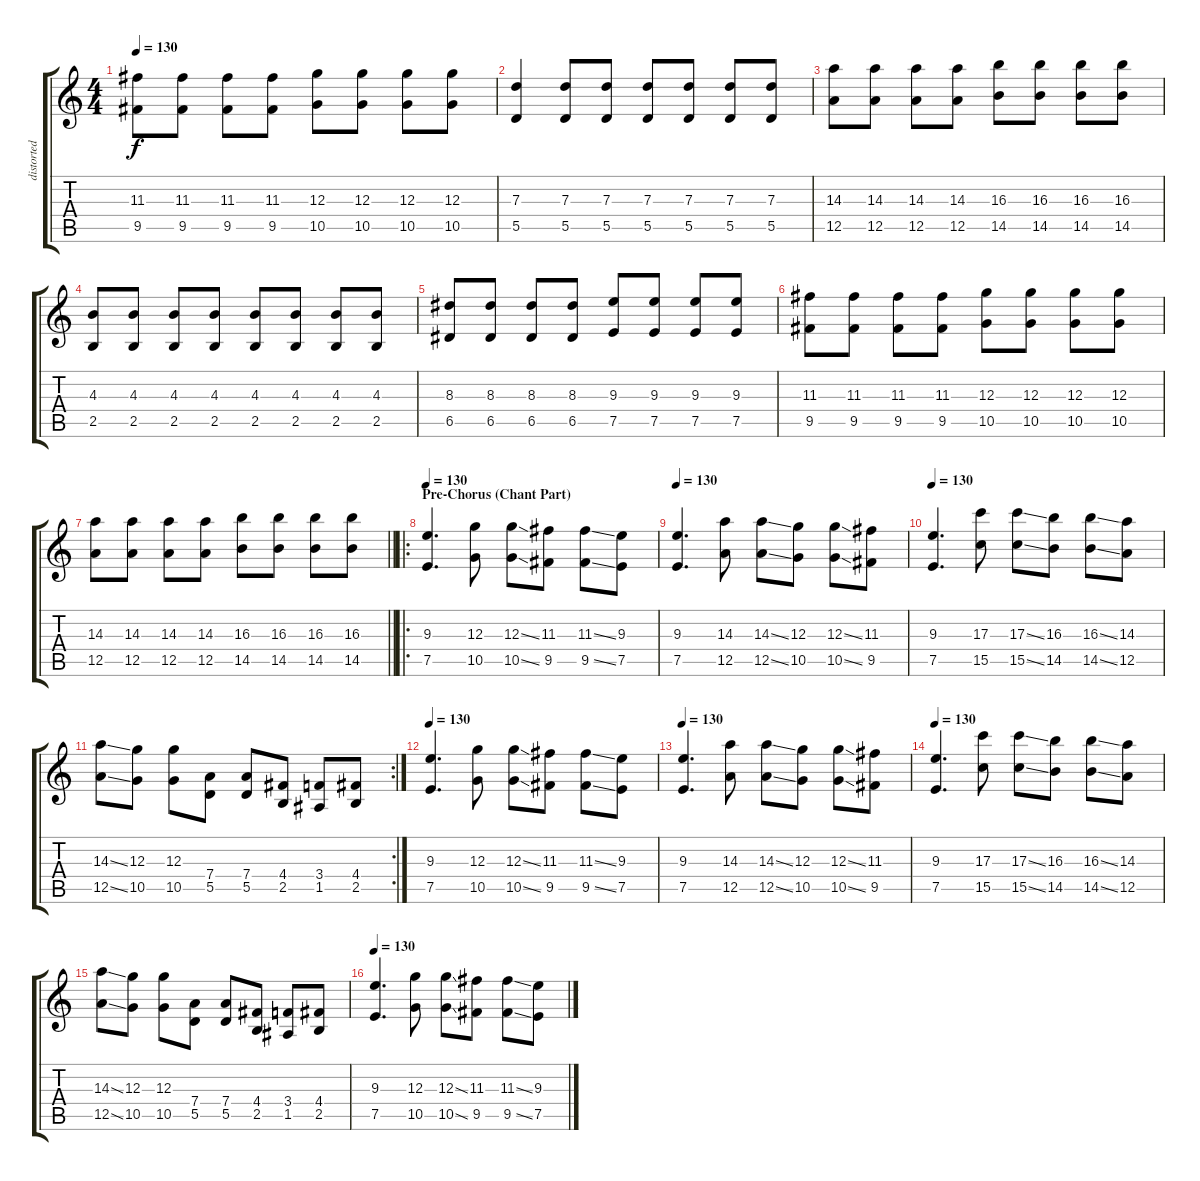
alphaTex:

\track ("distorted guitar" "distorted ") {instrument distortionguitar}
\staff {score tabs}
\tuning (E4 B3 G3 D3 A2 E2) {hide}
\ts (4 4)
\tempo 130
\clef g2
\ks c
(11.3 9.5).8{dy f} (11.3 9.5).8 (11.3 9.5).8 (11.3 9.5).8 (12.3 10.5).8 (12.3 10.5).8 (12.3 10.5).8 (12.3 10.5).8 |
(7.3 5.5).4 (7.3 5.5).8 (7.3 5.5).8 (7.3 5.5).8 (7.3 5.5).8 (7.3 5.5).8 (7.3 5.5).8 |
(14.3 12.5).8 (14.3 12.5).8 (14.3 12.5).8 (14.3 12.5).8 (16.3 14.5).8 (16.3 14.5).8 (16.3 14.5).8 (16.3 14.5).8 |
(4.3 2.5).8 (4.3 2.5).8 (4.3 2.5).8 (4.3 2.5).8 (4.3 2.5).8 (4.3 2.5).8 (4.3 2.5).8 (4.3 2.5).8 |
(8.3 6.5).8 (8.3 6.5).8 (8.3 6.5).8 (8.3 6.5).8 (9.3 7.5).8 (9.3 7.5).8 (9.3 7.5).8 (9.3 7.5).8 |
(11.3 9.5).8 (11.3 9.5).8 (11.3 9.5).8 (11.3 9.5).8 (12.3 10.5).8 (12.3 10.5).8 (12.3 10.5).8 (12.3 10.5).8 |
\barLineRight lightlight
(14.3 12.5).8 (14.3 12.5).8 (14.3 12.5).8 (14.3 12.5).8 (16.3 14.5).8 (16.3 14.5).8 (16.3 14.5).8 (16.3 14.5).8 |
\ro
\section ("" "Pre-Chorus (Chant Part)")
\tempo 130
(9.3 7.5).4{d} (12.3 10.5).8 (12.3{ss} 10.5{ss}).8 (11.3 9.5).8 (11.3{ss} 9.5{ss}).8 (9.3 7.5).8 |
\tempo 130
(9.3 7.5).4{d} (14.3 12.5).8 (14.3{ss} 12.5{ss}).8 (12.3 10.5).8 (12.3{ss} 10.5{ss}).8 (11.3 9.5).8 |
\tempo 130
(9.3 7.5).4{d} (17.3 15.5).8 (17.3{ss} 15.5{ss}).8 (16.3 14.5).8 (16.3{ss} 14.5{ss}).8 (14.3 12.5).8 |
\rc 2
(14.3{ss} 12.5{ss}).8 (12.3 10.5).8 (12.3 10.5).8 (7.4 5.5).8 (7.4 5.5).8 (4.4 2.5).8 (3.4 1.5).8 (4.4 2.5).8 |
\tempo 130
(9.3 7.5).4{d} (12.3 10.5).8 (12.3{ss} 10.5{ss}).8 (11.3 9.5).8 (11.3{ss} 9.5{ss}).8 (9.3 7.5).8 |
\tempo 130
(9.3 7.5).4{d} (14.3 12.5).8 (14.3{ss} 12.5{ss}).8 (12.3 10.5).8 (12.3{ss} 10.5{ss}).8 (11.3 9.5).8 |
\tempo 130
(9.3 7.5).4{d} (17.3 15.5).8 (17.3{ss} 15.5{ss}).8 (16.3 14.5).8 (16.3{ss} 14.5{ss}).8 (14.3 12.5).8 |
(14.3{ss} 12.5{ss}).8 (12.3 10.5).8 (12.3 10.5).8 (7.4 5.5).8 (7.4 5.5).8 (4.4 2.5).8 (3.4 1.5).8 (4.4 2.5).8 |
\tempo 130
(9.3 7.5).4{d} (12.3 10.5).8 (12.3{ss} 10.5{ss}).8 (11.3 9.5).8 (11.3{ss} 9.5{ss}).8 (9.3 7.5).8
